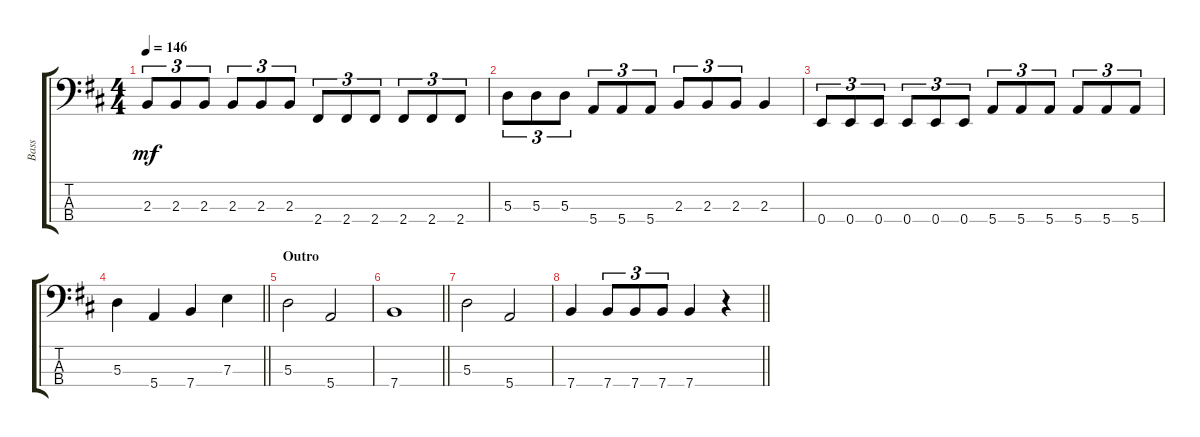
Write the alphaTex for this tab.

\track ("Bass" "Bass") {instrument electricbassfinger}
\staff {score tabs}
\tuning (G2 D2 A1 E1) {hide}
\ts (4 4)
\tempo 146
\clef f4
\ks bminor
2.3.8{tu (3 2) dy mf} 2.3.8{tu (3 2)} 2.3.8{tu (3 2)} 2.3.8{tu (3 2)} 2.3.8{tu (3 2)} 2.3.8{tu (3 2)} 2.4.8{tu (3 2)} 2.4.8{tu (3 2)} 2.4.8{tu (3 2)} 2.4.8{tu (3 2)} 2.4.8{tu (3 2)} 2.4.8{tu (3 2)} |
5.3.8{tu (3 2)} 5.3.8{tu (3 2)} 5.3.8{tu (3 2)} 5.4.8{tu (3 2)} 5.4.8{tu (3 2)} 5.4.8{tu (3 2)} 2.3.8{tu (3 2)} 2.3.8{tu (3 2)} 2.3.8{tu (3 2)} 2.3.4 |
0.4.8{tu (3 2)} 0.4.8{tu (3 2)} 0.4.8{tu (3 2)} 0.4.8{tu (3 2)} 0.4.8{tu (3 2)} 0.4.8{tu (3 2)} 5.4.8{tu (3 2)} 5.4.8{tu (3 2)} 5.4.8{tu (3 2)} 5.4.8{tu (3 2)} 5.4.8{tu (3 2)} 5.4.8{tu (3 2)} |
\barLineRight lightlight
5.3.4 5.4.4 7.4.4 7.3.4 |
\section ("" "Outro")
5.3.2 5.4.2 |
\barLineRight lightlight
7.4.1 |
5.3.2 5.4.2 |
\barLineRight lightlight
7.4.4 7.4.8{tu (3 2)} 7.4.8{tu (3 2)} 7.4.8{tu (3 2)} 7.4.4 r.4
